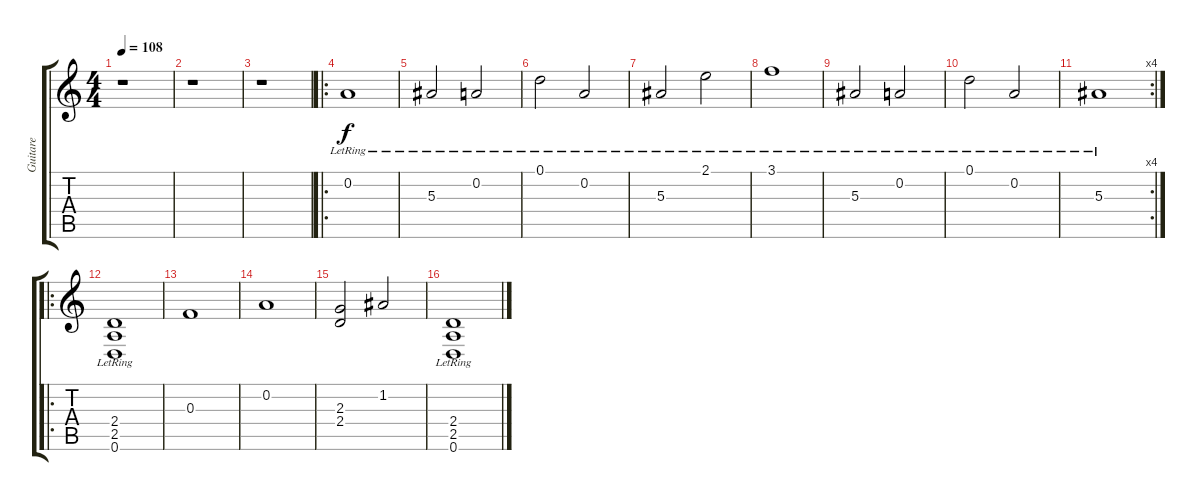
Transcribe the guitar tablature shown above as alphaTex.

\track ("Guitare" "Guitare") {instrument distortionguitar}
\staff {score tabs}
\tuning (D4 A3 F3 C3 G2 D2) {hide}
\ts (4 4)
\tempo 108
\clef g2
\ks c
r.1{dy f} |
r.1 |
r.1 |
\ro
0.2{lr}.1{instrument electricguitarclean} |
5.3{lr}.2 0.2{lr}.2 |
0.1{lr}.2 0.2{lr}.2 |
5.3{lr}.2 2.1{lr}.2 |
3.1{lr}.1 |
5.3{lr}.2 0.2{lr}.2 |
0.1{lr}.2 0.2{lr}.2 |
\rc 4
5.3{lr}.1 |
\ro
(2.4{lr} 2.5{lr} 0.6{lr}).1{instrument distortionguitar} |
0.3.1 |
0.2.1 |
(2.3 2.4).2 1.2.2 |
(2.4{lr} 2.5{lr} 0.6{lr}).1
